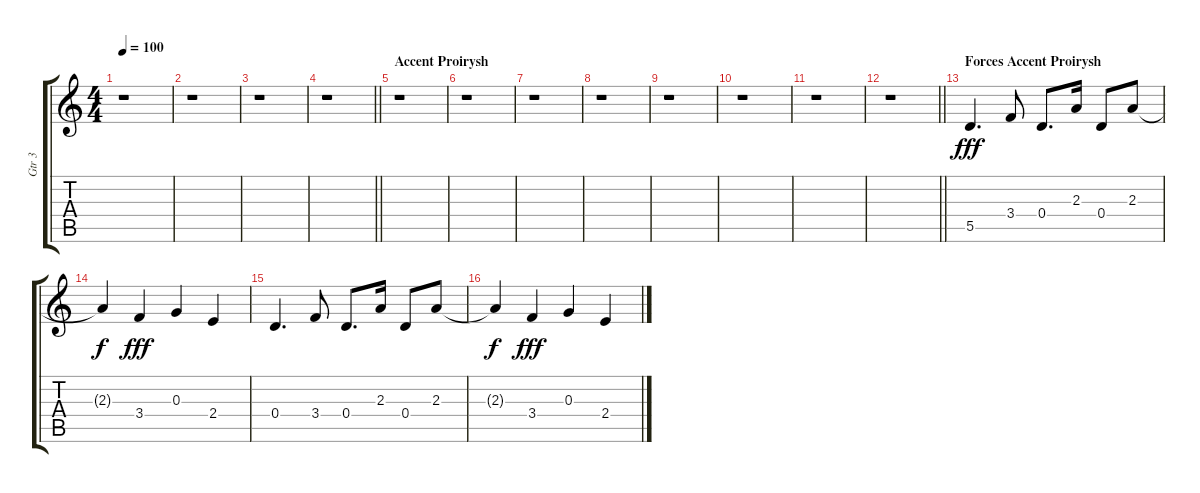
\track ("Gtr 3" "Gtr 3") {instrument overdrivenguitar}
\staff {score tabs}
\tuning (E4 B3 G3 D3 A2 E2) {hide}
\ts (4 4)
\tempo 100
\clef g2
\ks c
r.1{dy fff} |
r.1 |
r.1 |
\barLineRight lightlight
r.1 |
\section ("" "Accent Proirysh")
r.1 |
r.1 |
r.1 |
r.1 |
r.1 |
r.1 |
r.1 |
\barLineRight lightlight
r.1 |
\section ("" "Forces Accent Proirysh")
5.5.4{d} 3.4.8 0.4.8{d} 2.3.16 0.4.8 2.3.8 |
2.3{t}.4{dy f} 3.4.4{dy fff} 0.3.4 2.4.4 |
0.4.4{d} 3.4.8 0.4.8{d} 2.3.16 0.4.8 2.3.8 |
2.3{t}.4{dy f} 3.4.4{dy fff} 0.3.4 2.4.4
